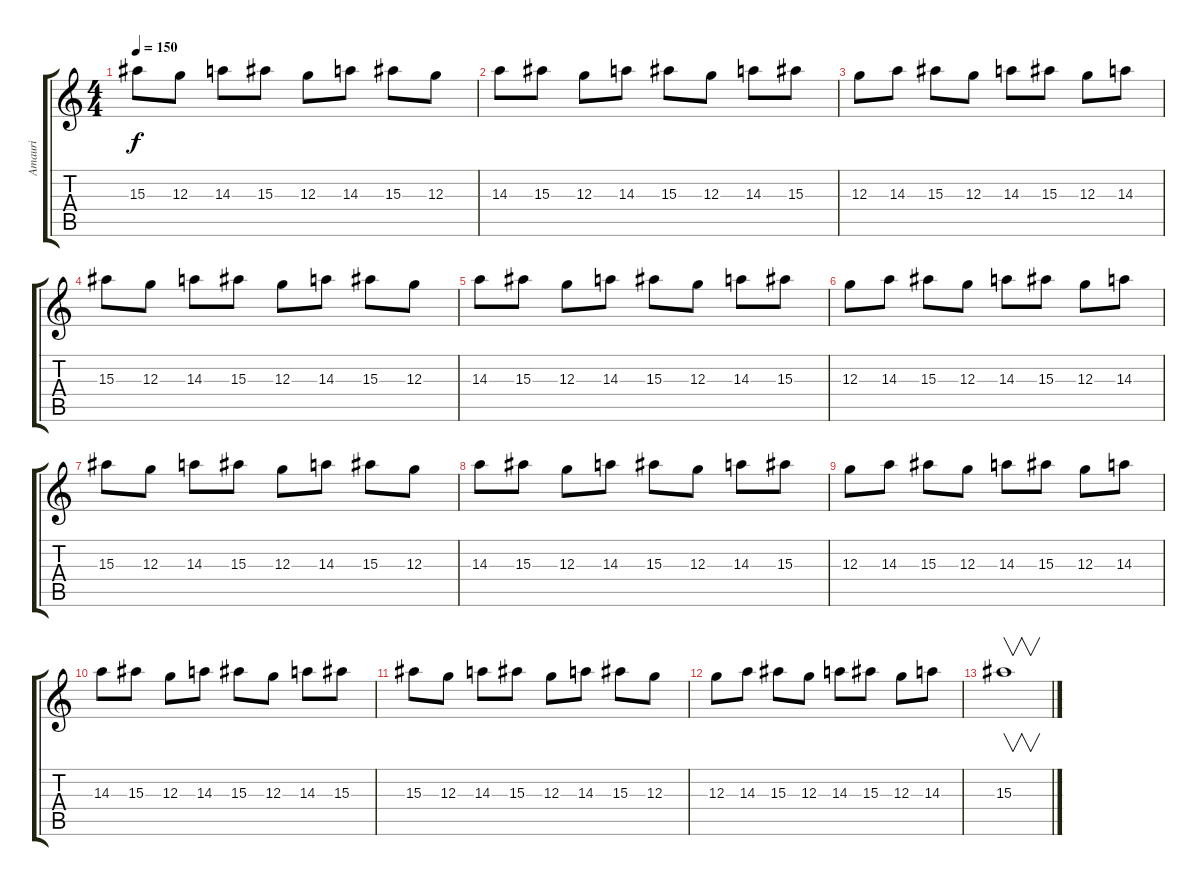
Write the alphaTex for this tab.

\track ("Amauri" "Amauri") {instrument distortionguitar}
\staff {score tabs}
\tuning (E4 B3 G3 D3 A2 E2) {hide}
\ts (4 4)
\tempo 150
\clef g2
\ks c
15.3.8{dy f} 12.3.8 14.3.8 15.3.8 12.3.8 14.3.8 15.3.8 12.3.8 |
14.3.8 15.3.8 12.3.8 14.3.8 15.3.8 12.3.8 14.3.8 15.3.8 |
12.3.8 14.3.8 15.3.8 12.3.8 14.3.8 15.3.8 12.3.8 14.3.8 |
15.3.8 12.3.8 14.3.8 15.3.8 12.3.8 14.3.8 15.3.8 12.3.8 |
14.3.8 15.3.8 12.3.8 14.3.8 15.3.8 12.3.8 14.3.8 15.3.8 |
12.3.8 14.3.8 15.3.8 12.3.8 14.3.8 15.3.8 12.3.8 14.3.8 |
15.3.8 12.3.8 14.3.8 15.3.8 12.3.8 14.3.8 15.3.8 12.3.8 |
14.3.8 15.3.8 12.3.8 14.3.8 15.3.8 12.3.8 14.3.8 15.3.8 |
12.3.8 14.3.8 15.3.8 12.3.8 14.3.8 15.3.8 12.3.8 14.3.8 |
14.3.8 15.3.8 12.3.8 14.3.8 15.3.8 12.3.8 14.3.8 15.3.8 |
15.3.8 12.3.8 14.3.8 15.3.8 12.3.8 14.3.8 15.3.8 12.3.8 |
12.3.8 14.3.8 15.3.8 12.3.8 14.3.8 15.3.8 12.3.8 14.3.8 |
15.3.1{v}
